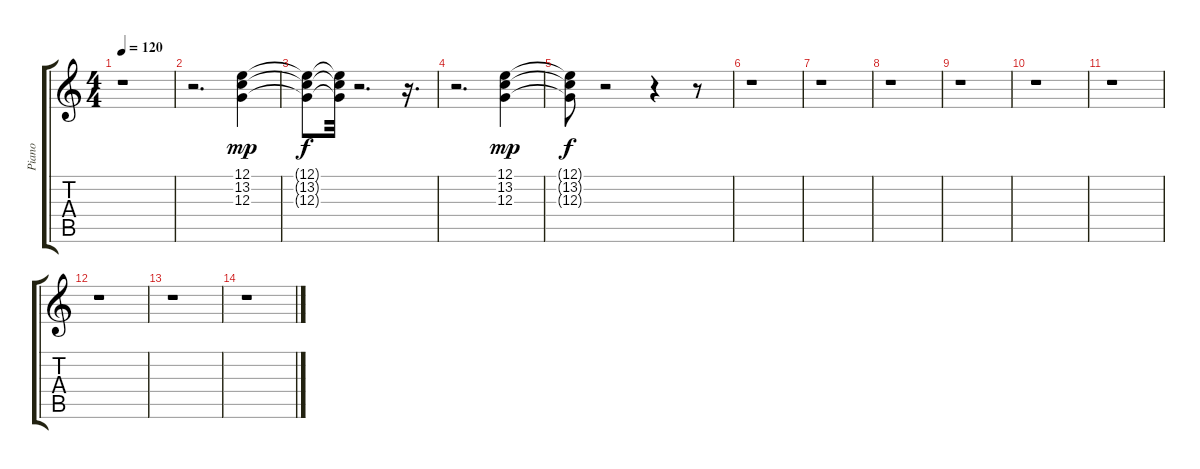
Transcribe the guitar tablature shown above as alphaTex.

\track ("Piano" "Piano") {instrument brightacousticpiano}
\staff {score tabs}
\tuning (E4 B3 G3 D3 A2 E2) {hide}
\ts (4 4)
\tempo 120
\clef g2
\ks c
r.1{dy f} |
r.2{d} (12.1 13.2 12.3).4{dy mp} |
(12.1{t} 13.2{t} 12.3{t}).8{dy f} (12.1{t} 13.2{t} 12.3{t}).32 r.2{d} r.16{d} |
r.2{d} (12.1 13.2 12.3).4{dy mp} |
(12.1{t} 13.2{t} 12.3{t}).8{dy f} r.2 r.4 r.8 |
r.1 |
r.1 |
r.1 |
r.1 |
r.1 |
r.1 |
r.1 |
r.1 |
r.1
